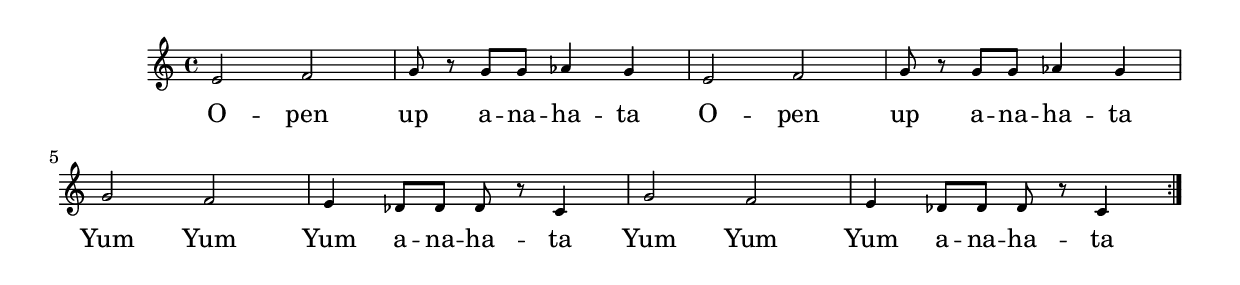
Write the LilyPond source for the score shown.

\version "2.19.45"

melody = \relative c' {
  \clef treble
  \key c \major
  \time 4/4 
  \set Score.voltaSpannerDuration = #(ly:make-moment 4/4)
	\new Voice = "words" {
			\repeat volta 2 {
				e2 f | g8 r g g aes4 g | e2 f | g8 r g g aes4 g |
				g2 f | e4 des8 des des r c4 | g'2 f | e4 des8 des des r c4 |
			}
		}
}

text =  \lyricmode {
   O -- pen | up a -- na -- ha -- ta |  O -- pen | up a -- na -- ha -- ta |
   Yum Yum | Yum a -- na -- ha -- ta | Yum Yum | Yum a -- na -- ha -- ta |
}

\score {
  <<
    \new Staff \with { \magnifyStaff #5/7 } {
    	\new Voice = "one" { \melody }
  	}
    \new Lyrics \lyricsto "words" \text
  >>
  \layout { 
   % #(layout-set-staff-size 14)
   }
  \midi { }
}